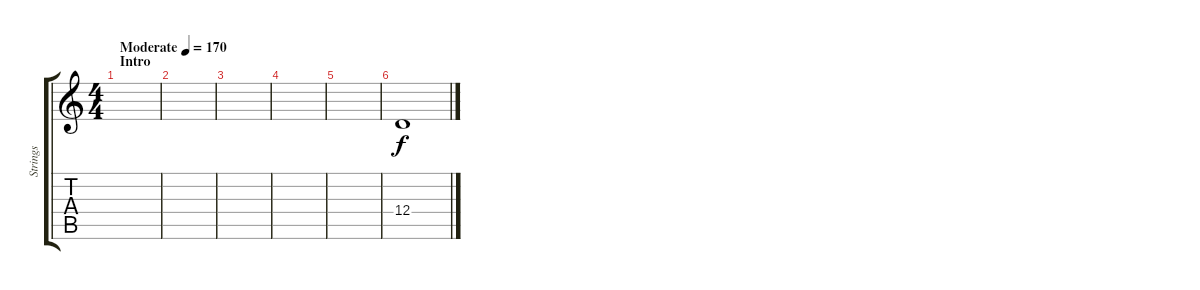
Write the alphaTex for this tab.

\track ("Strings" "Strings") {instrument synthstrings2}
\staff {score tabs}
\tuning (E4 B3 G3 D3 A2 D2) {hide}
\ts (4 4)
\section ("" "Intro")
\tempo (170 "Moderate")
\clef g2
\ks c
|
|
|
|
|
12.4.1{instrument breathnoise}
